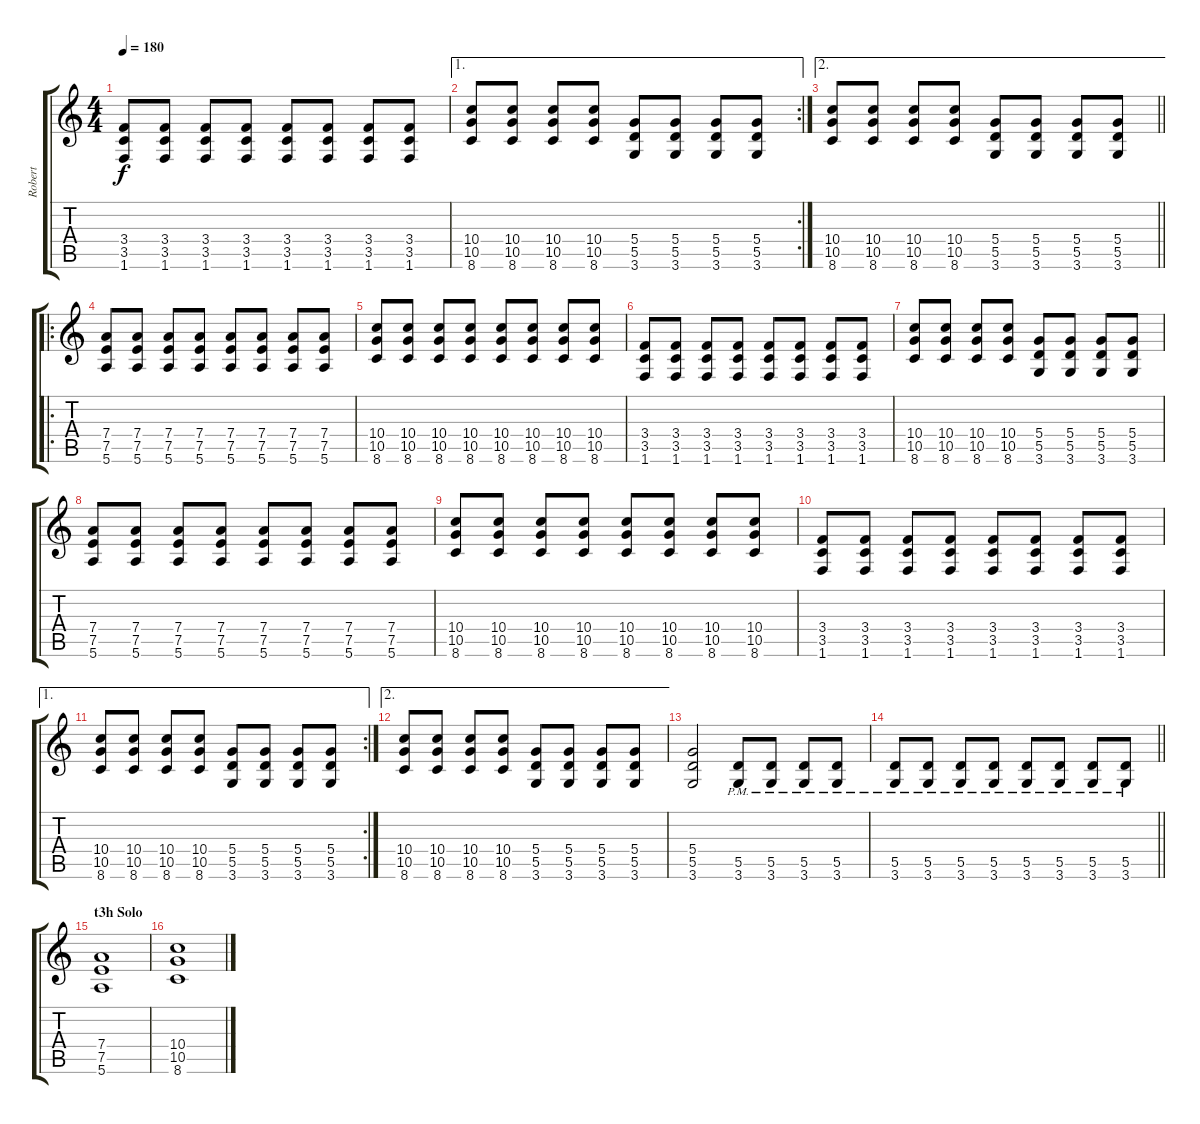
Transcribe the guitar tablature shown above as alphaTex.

\track ("Robert" "Robert") {instrument overdrivenguitar}
\staff {score tabs}
\tuning (E4 B3 G3 D3 A2 E2) {hide}
\ts (4 4)
\tempo 180
\clef g2
\ks c
(3.4 3.5 1.6).8{dy f} (3.4 3.5 1.6).8 (3.4 3.5 1.6).8 (3.4 3.5 1.6).8 (3.4 3.5 1.6).8 (3.4 3.5 1.6).8 (3.4 3.5 1.6).8 (3.4 3.5 1.6).8 |
\ae 1
\rc 2
(10.4 10.5 8.6).8 (10.4 10.5 8.6).8 (10.4 10.5 8.6).8 (10.4 10.5 8.6).8 (5.4 5.5 3.6).8 (5.4 5.5 3.6).8 (5.4 5.5 3.6).8 (5.4 5.5 3.6).8 |
\ae 2
\barLineRight lightlight
(10.4 10.5 8.6).8 (10.4 10.5 8.6).8 (10.4 10.5 8.6).8 (10.4 10.5 8.6).8 (5.4 5.5 3.6).8 (5.4 5.5 3.6).8 (5.4 5.5 3.6).8 (5.4 5.5 3.6).8 |
\ro
(7.4 7.5 5.6).8 (7.4 7.5 5.6).8 (7.4 7.5 5.6).8 (7.4 7.5 5.6).8 (7.4 7.5 5.6).8 (7.4 7.5 5.6).8 (7.4 7.5 5.6).8 (7.4 7.5 5.6).8 |
(10.4 10.5 8.6).8 (10.4 10.5 8.6).8 (10.4 10.5 8.6).8 (10.4 10.5 8.6).8 (10.4 10.5 8.6).8 (10.4 10.5 8.6).8 (10.4 10.5 8.6).8 (10.4 10.5 8.6).8 |
(3.4 3.5 1.6).8 (3.4 3.5 1.6).8 (3.4 3.5 1.6).8 (3.4 3.5 1.6).8 (3.4 3.5 1.6).8 (3.4 3.5 1.6).8 (3.4 3.5 1.6).8 (3.4 3.5 1.6).8 |
(10.4 10.5 8.6).8 (10.4 10.5 8.6).8 (10.4 10.5 8.6).8 (10.4 10.5 8.6).8 (5.4 5.5 3.6).8 (5.4 5.5 3.6).8 (5.4 5.5 3.6).8 (5.4 5.5 3.6).8 |
(7.4 7.5 5.6).8 (7.4 7.5 5.6).8 (7.4 7.5 5.6).8 (7.4 7.5 5.6).8 (7.4 7.5 5.6).8 (7.4 7.5 5.6).8 (7.4 7.5 5.6).8 (7.4 7.5 5.6).8 |
(10.4 10.5 8.6).8 (10.4 10.5 8.6).8 (10.4 10.5 8.6).8 (10.4 10.5 8.6).8 (10.4 10.5 8.6).8 (10.4 10.5 8.6).8 (10.4 10.5 8.6).8 (10.4 10.5 8.6).8 |
(3.4 3.5 1.6).8 (3.4 3.5 1.6).8 (3.4 3.5 1.6).8 (3.4 3.5 1.6).8 (3.4 3.5 1.6).8 (3.4 3.5 1.6).8 (3.4 3.5 1.6).8 (3.4 3.5 1.6).8 |
\ae 1
\rc 2
(10.4 10.5 8.6).8 (10.4 10.5 8.6).8 (10.4 10.5 8.6).8 (10.4 10.5 8.6).8 (5.4 5.5 3.6).8 (5.4 5.5 3.6).8 (5.4 5.5 3.6).8 (5.4 5.5 3.6).8 |
\ae 2
(10.4 10.5 8.6).8 (10.4 10.5 8.6).8 (10.4 10.5 8.6).8 (10.4 10.5 8.6).8 (5.4 5.5 3.6).8 (5.4 5.5 3.6).8 (5.4 5.5 3.6).8 (5.4 5.5 3.6).8 |
(5.4 5.5 3.6).2 (5.5{pm} 3.6{pm}).8 (5.5{pm} 3.6{pm}).8 (5.5{pm} 3.6{pm}).8 (5.5{pm} 3.6{pm}).8 |
\barLineRight lightlight
(5.5{pm} 3.6{pm}).8 (5.5{pm} 3.6{pm}).8 (5.5{pm} 3.6{pm}).8 (5.5{pm} 3.6{pm}).8 (5.5{pm} 3.6{pm}).8 (5.5{pm} 3.6{pm}).8 (5.5{pm} 3.6{pm}).8 (5.5{pm} 3.6{pm}).8 |
\section ("" "t3h Solo")
(7.4 7.5 5.6).1 |
(10.4 10.5 8.6).1
